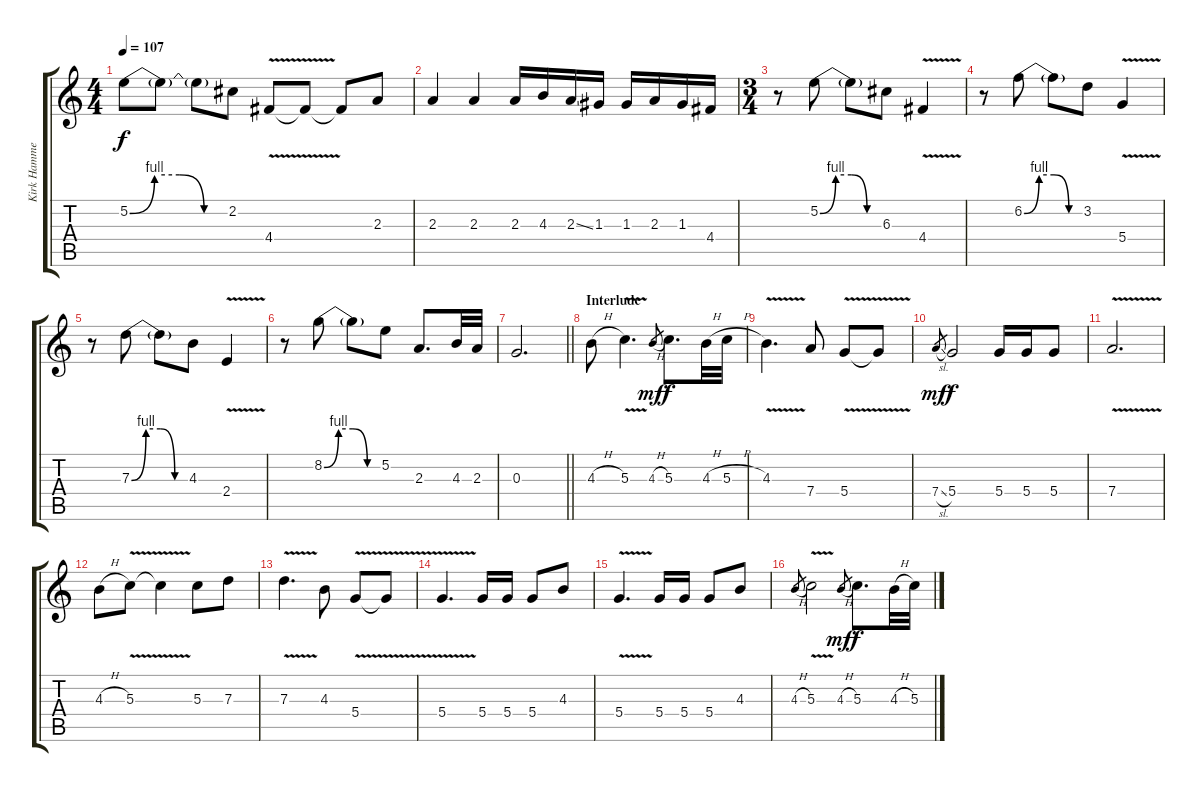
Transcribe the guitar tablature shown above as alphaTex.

\track ("Kirk Hammett" "Kirk Hamme") {instrument distortionguitar}
\staff {score tabs}
\tuning (E4 B3 G3 D3 A2 E2) {hide}
\ts (4 4)
\tempo 107
\clef g2
\ks c
5.2{be (custom 0 0 15 4 30 4 45 0 60 0)}.8{dy f} 5.2{t}.8 5.2{t}.8 2.2.8 4.4{v}.8 4.4{t}.8 4.4{t}.8 2.3.8 |
2.3.4 2.3.4 2.3.16 4.3.16 2.3{ss}.16 1.3.16 1.3.16 2.3.16 1.3.16 4.4.16 |
\ts (3 4)
r.8 5.2{be (custom 0 0 15 4 30 4 45 0 60 0)}.8 5.2{t}.8 6.3.8 4.4{v}.4 |
r.8 6.2{be (custom 0 0 15 4 30 4 45 0 60 0)}.8 6.2{t}.8 3.2.8 5.4{v}.4 |
r.8 7.3{be (custom 0 0 15 4 30 4 45 0 60 0)}.8 7.3{t}.8 4.3.8 2.4{v}.4 |
r.8 8.2{be (custom 0 0 15 4 30 4 45 0 60 0)}.8 8.2{t}.8 5.2.8 2.3.8{d} 4.3.32 2.3.32 |
\barLineRight lightlight
0.3.2{d} |
\section ("" "Interlude")
4.3{h}.8 5.3{v}.4{d} 4.3{h}.8{gr dy mf} 5.3.8{d dy f} 4.3{h}.32 5.3{h}.32 |
4.3{v}.4{d} 7.4.8 5.4{v}.8 5.4{t}.8 |
7.4{sl}.8{gr dy mf} 5.4.2{dy f} 5.4.16 5.4.16 5.4.8 |
7.4{v}.2{d} |
4.3{h}.8 5.3{v}.8 5.3{t}.4 5.3.8 7.3.8 |
7.3{v}.4{d} 4.3.8 5.4{v}.8 5.4{t}.8 |
5.4{v}.4{d} 5.4.16 5.4.16 5.4.8 4.3.8 |
5.4{v}.4{d} 5.4.16 5.4.16 5.4.8 4.3.8 |
4.3{h}.8{gr} 5.3{v}.2 4.3{h}.8{gr dy mf} 5.3.8{d dy f} 4.3{h}.32 5.3{h}.32
